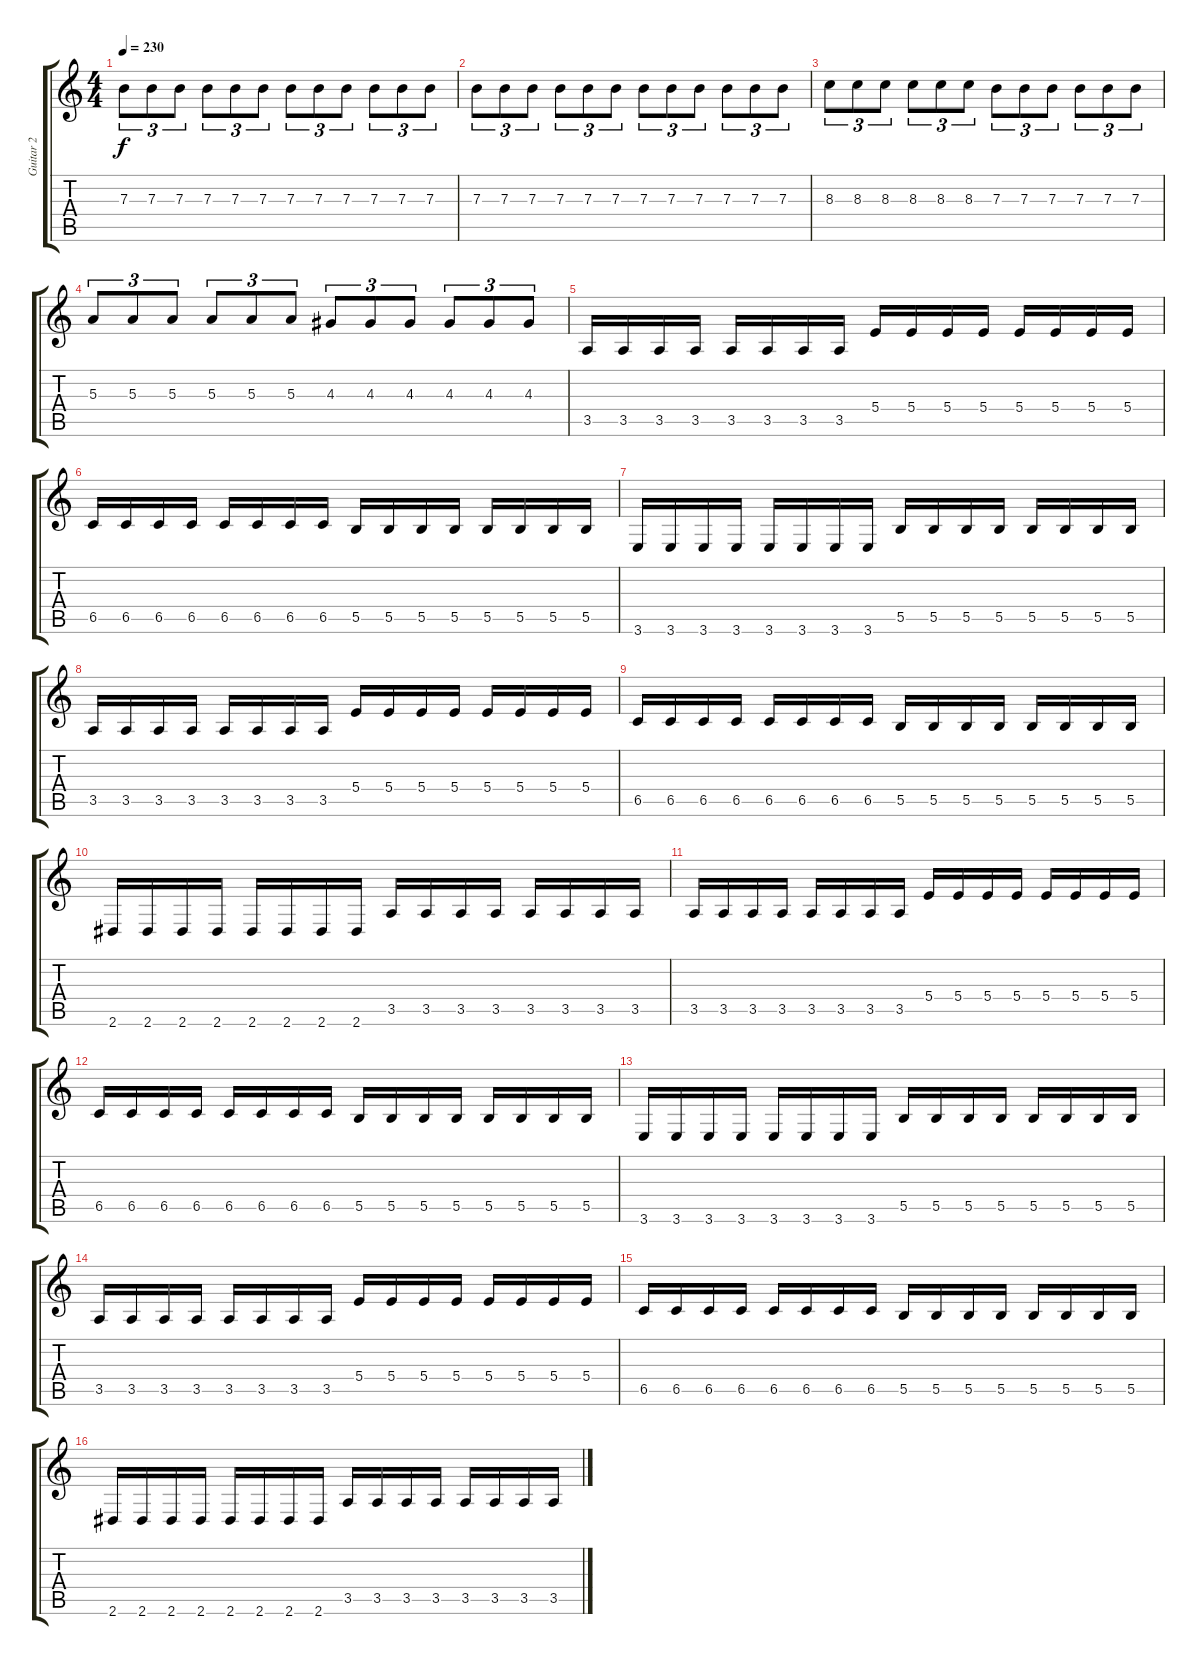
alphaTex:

\track ("Guitar 2" "Guitar 2") {instrument distortionguitar}
\staff {score tabs}
\tuning (Db4 Ab3 E3 B2 Gb2 Db2) {hide}
\ts (4 4)
\tempo 230
\clef g2
\ks c
7.3.8{tu (3 2) dy f} 7.3.8{tu (3 2)} 7.3.8{tu (3 2)} 7.3.8{tu (3 2)} 7.3.8{tu (3 2)} 7.3.8{tu (3 2)} 7.3.8{tu (3 2)} 7.3.8{tu (3 2)} 7.3.8{tu (3 2)} 7.3.8{tu (3 2)} 7.3.8{tu (3 2)} 7.3.8{tu (3 2)} |
7.3.8{tu (3 2)} 7.3.8{tu (3 2)} 7.3.8{tu (3 2)} 7.3.8{tu (3 2)} 7.3.8{tu (3 2)} 7.3.8{tu (3 2)} 7.3.8{tu (3 2)} 7.3.8{tu (3 2)} 7.3.8{tu (3 2)} 7.3.8{tu (3 2)} 7.3.8{tu (3 2)} 7.3.8{tu (3 2)} |
8.3.8{tu (3 2)} 8.3.8{tu (3 2)} 8.3.8{tu (3 2)} 8.3.8{tu (3 2)} 8.3.8{tu (3 2)} 8.3.8{tu (3 2)} 7.3.8{tu (3 2)} 7.3.8{tu (3 2)} 7.3.8{tu (3 2)} 7.3.8{tu (3 2)} 7.3.8{tu (3 2)} 7.3.8{tu (3 2)} |
5.3.8{tu (3 2)} 5.3.8{tu (3 2)} 5.3.8{tu (3 2)} 5.3.8{tu (3 2)} 5.3.8{tu (3 2)} 5.3.8{tu (3 2)} 4.3.8{tu (3 2)} 4.3.8{tu (3 2)} 4.3.8{tu (3 2)} 4.3.8{tu (3 2)} 4.3.8{tu (3 2)} 4.3.8{tu (3 2)} |
3.5.16 3.5.16 3.5.16 3.5.16 3.5.16 3.5.16 3.5.16 3.5.16 5.4.16 5.4.16 5.4.16 5.4.16 5.4.16 5.4.16 5.4.16 5.4.16 |
6.5.16 6.5.16 6.5.16 6.5.16 6.5.16 6.5.16 6.5.16 6.5.16 5.5.16 5.5.16 5.5.16 5.5.16 5.5.16 5.5.16 5.5.16 5.5.16 |
3.6.16 3.6.16 3.6.16 3.6.16 3.6.16 3.6.16 3.6.16 3.6.16 5.5.16 5.5.16 5.5.16 5.5.16 5.5.16 5.5.16 5.5.16 5.5.16 |
3.5.16 3.5.16 3.5.16 3.5.16 3.5.16 3.5.16 3.5.16 3.5.16 5.4.16 5.4.16 5.4.16 5.4.16 5.4.16 5.4.16 5.4.16 5.4.16 |
6.5.16 6.5.16 6.5.16 6.5.16 6.5.16 6.5.16 6.5.16 6.5.16 5.5.16 5.5.16 5.5.16 5.5.16 5.5.16 5.5.16 5.5.16 5.5.16 |
2.6.16 2.6.16 2.6.16 2.6.16 2.6.16 2.6.16 2.6.16 2.6.16 3.5.16 3.5.16 3.5.16 3.5.16 3.5.16 3.5.16 3.5.16 3.5.16 |
3.5.16 3.5.16 3.5.16 3.5.16 3.5.16 3.5.16 3.5.16 3.5.16 5.4.16 5.4.16 5.4.16 5.4.16 5.4.16 5.4.16 5.4.16 5.4.16 |
6.5.16 6.5.16 6.5.16 6.5.16 6.5.16 6.5.16 6.5.16 6.5.16 5.5.16 5.5.16 5.5.16 5.5.16 5.5.16 5.5.16 5.5.16 5.5.16 |
3.6.16 3.6.16 3.6.16 3.6.16 3.6.16 3.6.16 3.6.16 3.6.16 5.5.16 5.5.16 5.5.16 5.5.16 5.5.16 5.5.16 5.5.16 5.5.16 |
3.5.16 3.5.16 3.5.16 3.5.16 3.5.16 3.5.16 3.5.16 3.5.16 5.4.16 5.4.16 5.4.16 5.4.16 5.4.16 5.4.16 5.4.16 5.4.16 |
6.5.16 6.5.16 6.5.16 6.5.16 6.5.16 6.5.16 6.5.16 6.5.16 5.5.16 5.5.16 5.5.16 5.5.16 5.5.16 5.5.16 5.5.16 5.5.16 |
2.6.16 2.6.16 2.6.16 2.6.16 2.6.16 2.6.16 2.6.16 2.6.16 3.5.16 3.5.16 3.5.16 3.5.16 3.5.16 3.5.16 3.5.16 3.5.16
